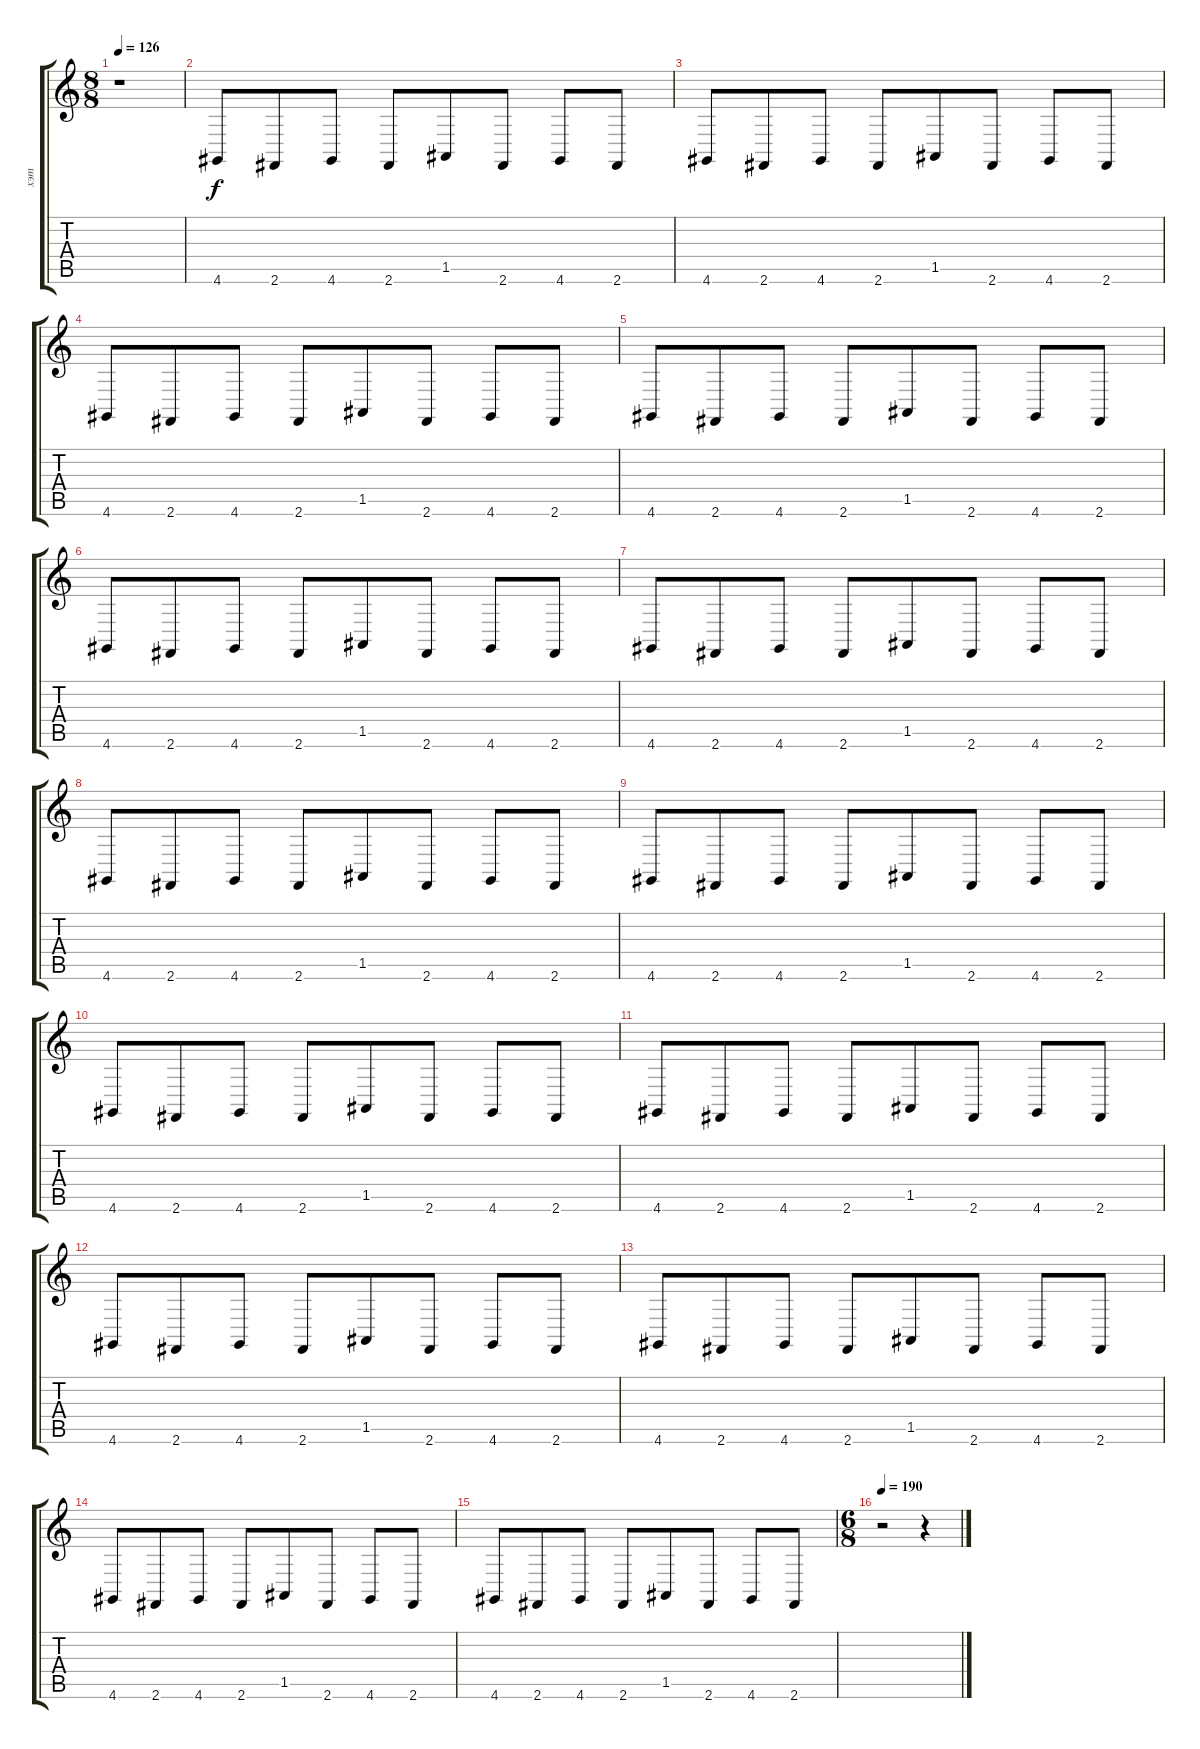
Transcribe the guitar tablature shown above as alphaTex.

\track ("хэт" "хэт") {instrument acousticgrandpiano}
\staff {score tabs}
\tuning (E4 B3 G3 D3 A2 E2) {hide}
\ts (8 8)
\tempo 126
\clef g2
\ks c
r.1{dy f} |
4.6.8 2.6.8 4.6.8 2.6.8 1.5.8 2.6.8 4.6.8 2.6.8 |
4.6.8 2.6.8 4.6.8 2.6.8 1.5.8 2.6.8 4.6.8 2.6.8 |
4.6.8 2.6.8 4.6.8 2.6.8 1.5.8 2.6.8 4.6.8 2.6.8 |
4.6.8 2.6.8 4.6.8 2.6.8 1.5.8 2.6.8 4.6.8 2.6.8 |
4.6.8 2.6.8 4.6.8 2.6.8 1.5.8 2.6.8 4.6.8 2.6.8 |
4.6.8 2.6.8 4.6.8 2.6.8 1.5.8 2.6.8 4.6.8 2.6.8 |
4.6.8 2.6.8 4.6.8 2.6.8 1.5.8 2.6.8 4.6.8 2.6.8 |
4.6.8 2.6.8 4.6.8 2.6.8 1.5.8 2.6.8 4.6.8 2.6.8 |
4.6.8 2.6.8 4.6.8 2.6.8 1.5.8 2.6.8 4.6.8 2.6.8 |
4.6.8 2.6.8 4.6.8 2.6.8 1.5.8 2.6.8 4.6.8 2.6.8 |
4.6.8 2.6.8 4.6.8 2.6.8 1.5.8 2.6.8 4.6.8 2.6.8 |
4.6.8 2.6.8 4.6.8 2.6.8 1.5.8 2.6.8 4.6.8 2.6.8 |
4.6.8 2.6.8 4.6.8 2.6.8 1.5.8 2.6.8 4.6.8 2.6.8 |
4.6.8 2.6.8 4.6.8 2.6.8 1.5.8 2.6.8 4.6.8 2.6.8 |
\ts (6 8)
\tempo 190
r.2 r.4
